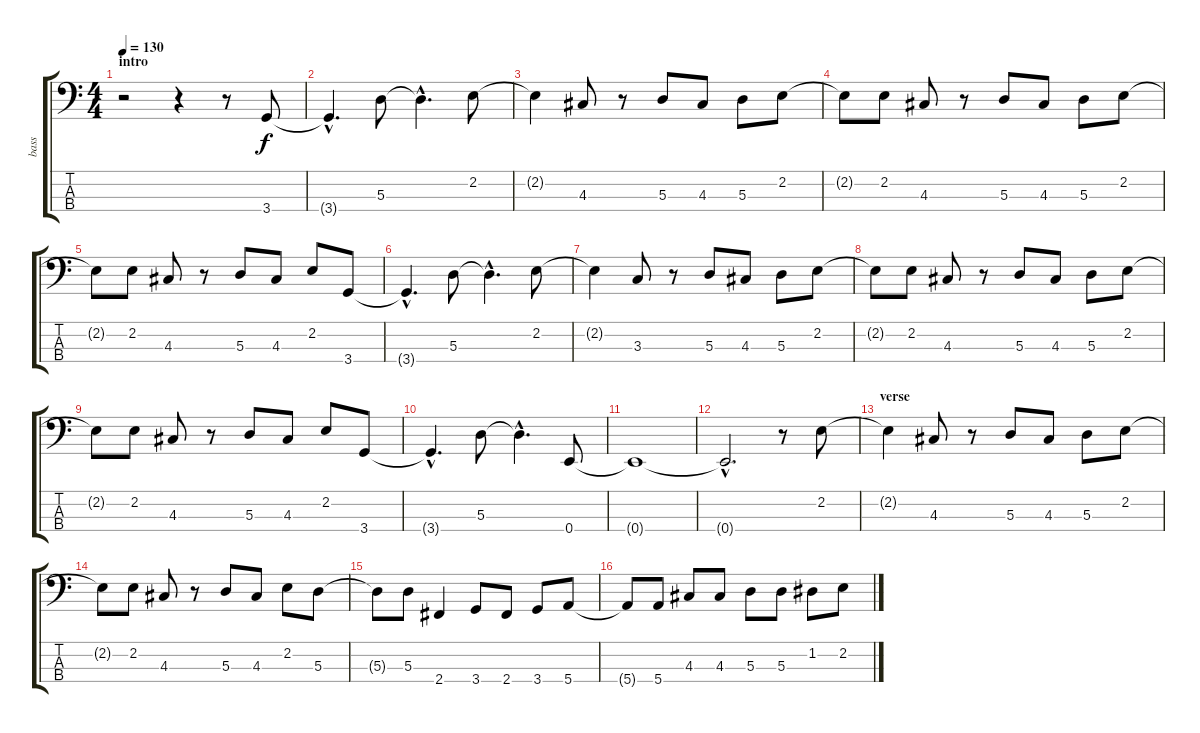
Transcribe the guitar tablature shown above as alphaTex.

\track ("bass" "bass") {instrument electricbassfinger}
\staff {score tabs}
\tuning (G2 D2 A1 E1) {hide}
\ts (4 4)
\section ("" "intro")
\tempo 130
\clef f4
\ks c
r.2{dy f instrument electricbassfinger} r.4 r.8 3.4.8 |
3.4{hac t}.4{d} 5.3.8 5.3{hac t}.4{d} 2.2.8 |
2.2{t}.4 4.3.8 r.8 5.3.8 4.3.8 5.3.8 2.2.8 |
2.2{t}.8 2.2.8 4.3.8 r.8 5.3.8 4.3.8 5.3.8 2.2.8 |
2.2{t}.8 2.2.8 4.3.8 r.8 5.3.8 4.3.8 2.2.8 3.4.8 |
3.4{hac t}.4{d} 5.3.8 5.3{hac t}.4{d} 2.2.8 |
2.2{t}.4 3.3.8 r.8 5.3.8 4.3.8 5.3.8 2.2.8 |
2.2{t}.8 2.2.8 4.3.8 r.8 5.3.8 4.3.8 5.3.8 2.2.8 |
2.2{t}.8 2.2.8 4.3.8 r.8 5.3.8 4.3.8 2.2.8 3.4.8 |
3.4{hac t}.4{d} 5.3.8 5.3{hac t}.4{d} 0.4.8 |
0.4{t}.1 |
0.4{hac t}.2{d} r.8 2.2.8 |
\section ("" "verse")
2.2{t}.4 4.3.8 r.8 5.3.8 4.3.8 5.3.8 2.2.8 |
2.2{t}.8 2.2.8 4.3.8 r.8 5.3.8 4.3.8 2.2.8 5.3.8 |
5.3{t}.8 5.3.8 2.4.4 3.4.8 2.4.8 3.4.8 5.4.8 |
5.4{t}.8 5.4.8 4.3.8 4.3.8 5.3.8 5.3.8 1.2.8 2.2.8
